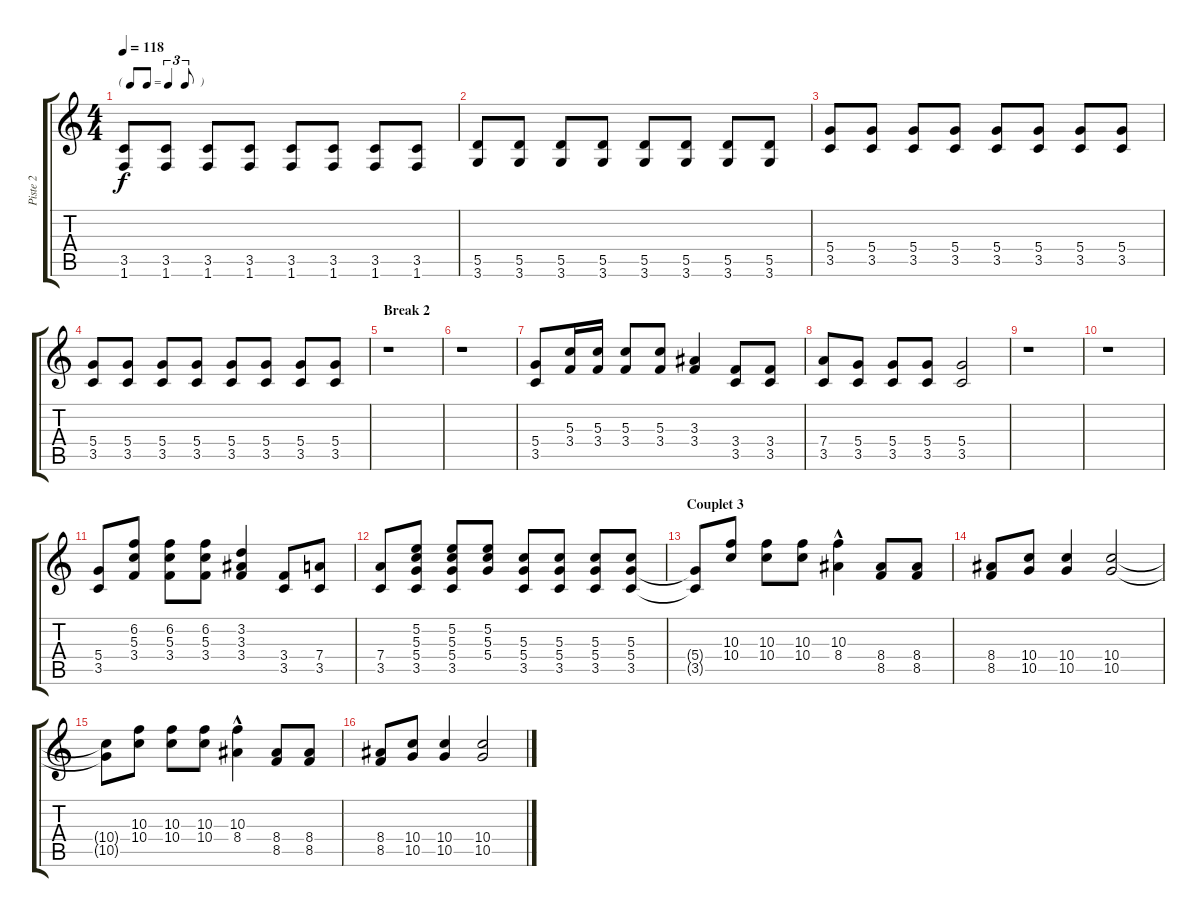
\track ("Piste 2" "Piste 2") {instrument distortionguitar}
\staff {score tabs}
\tuning (E4 B3 G3 D3 A2 E2) {hide}
\ts (4 4)
\tf triplet8th
\tempo 118
\clef g2
\ks c
(3.5 1.6).8{dy f} (3.5 1.6).8 (3.5 1.6).8 (3.5 1.6).8 (3.5 1.6).8 (3.5 1.6).8 (3.5 1.6).8 (3.5 1.6).8 |
(5.5 3.6).8 (5.5 3.6).8 (5.5 3.6).8 (5.5 3.6).8 (5.5 3.6).8 (5.5 3.6).8 (5.5 3.6).8 (5.5 3.6).8 |
(5.4 3.5).8 (5.4 3.5).8 (5.4 3.5).8 (5.4 3.5).8 (5.4 3.5).8 (5.4 3.5).8 (5.4 3.5).8 (5.4 3.5).8 |
(5.4 3.5).8 (5.4 3.5).8 (5.4 3.5).8 (5.4 3.5).8 (5.4 3.5).8 (5.4 3.5).8 (5.4 3.5).8 (5.4 3.5).8 |
\section ("" "Break 2")
r.1 |
r.1 |
(5.4 3.5).8 (5.3 3.4).16 (5.3 3.4).16 (5.3 3.4).8 (5.3 3.4).8 (3.3 3.4).4 (3.4 3.5).8 (3.4 3.5).8 |
(7.4 3.5).8 (5.4 3.5).8 (5.4 3.5).8 (5.4 3.5).8 (5.4 3.5).2 |
r.1 |
r.1 |
(5.4 3.5).8 (6.2 5.3 3.4).8 (6.2 5.3 3.4).8 (6.2 5.3 3.4).8 (3.2 3.3 3.4).4 (3.4 3.5).8 (7.4 3.5).8 |
(7.4 3.5).8 (5.2 5.3 5.4 3.5).8 (5.2 5.3 5.4 3.5).8 (5.2 5.3 5.4).8 (5.3 5.4 3.5).8 (5.3 5.4 3.5).8 (5.3 5.4 3.5).8 (5.3 5.4 3.5).8 |
\section ("" "Couplet 3")
(5.4{t} 3.5{t}).8 (10.3 10.4).8 (10.3 10.4).8 (10.3 10.4).8 (10.3{hac} 8.4).4 (8.4 8.5).8 (8.4 8.5).8 |
(8.4 8.5).8 (10.4 10.5).8 (10.4 10.5).4 (10.4 10.5).2 |
(10.4{t} 10.5{t}).8 (10.3 10.4).8 (10.3 10.4).8 (10.3 10.4).8 (10.3{hac} 8.4).4 (8.4 8.5).8 (8.4 8.5).8 |
(8.4 8.5).8 (10.4 10.5).8 (10.4 10.5).4 (10.4 10.5).2
